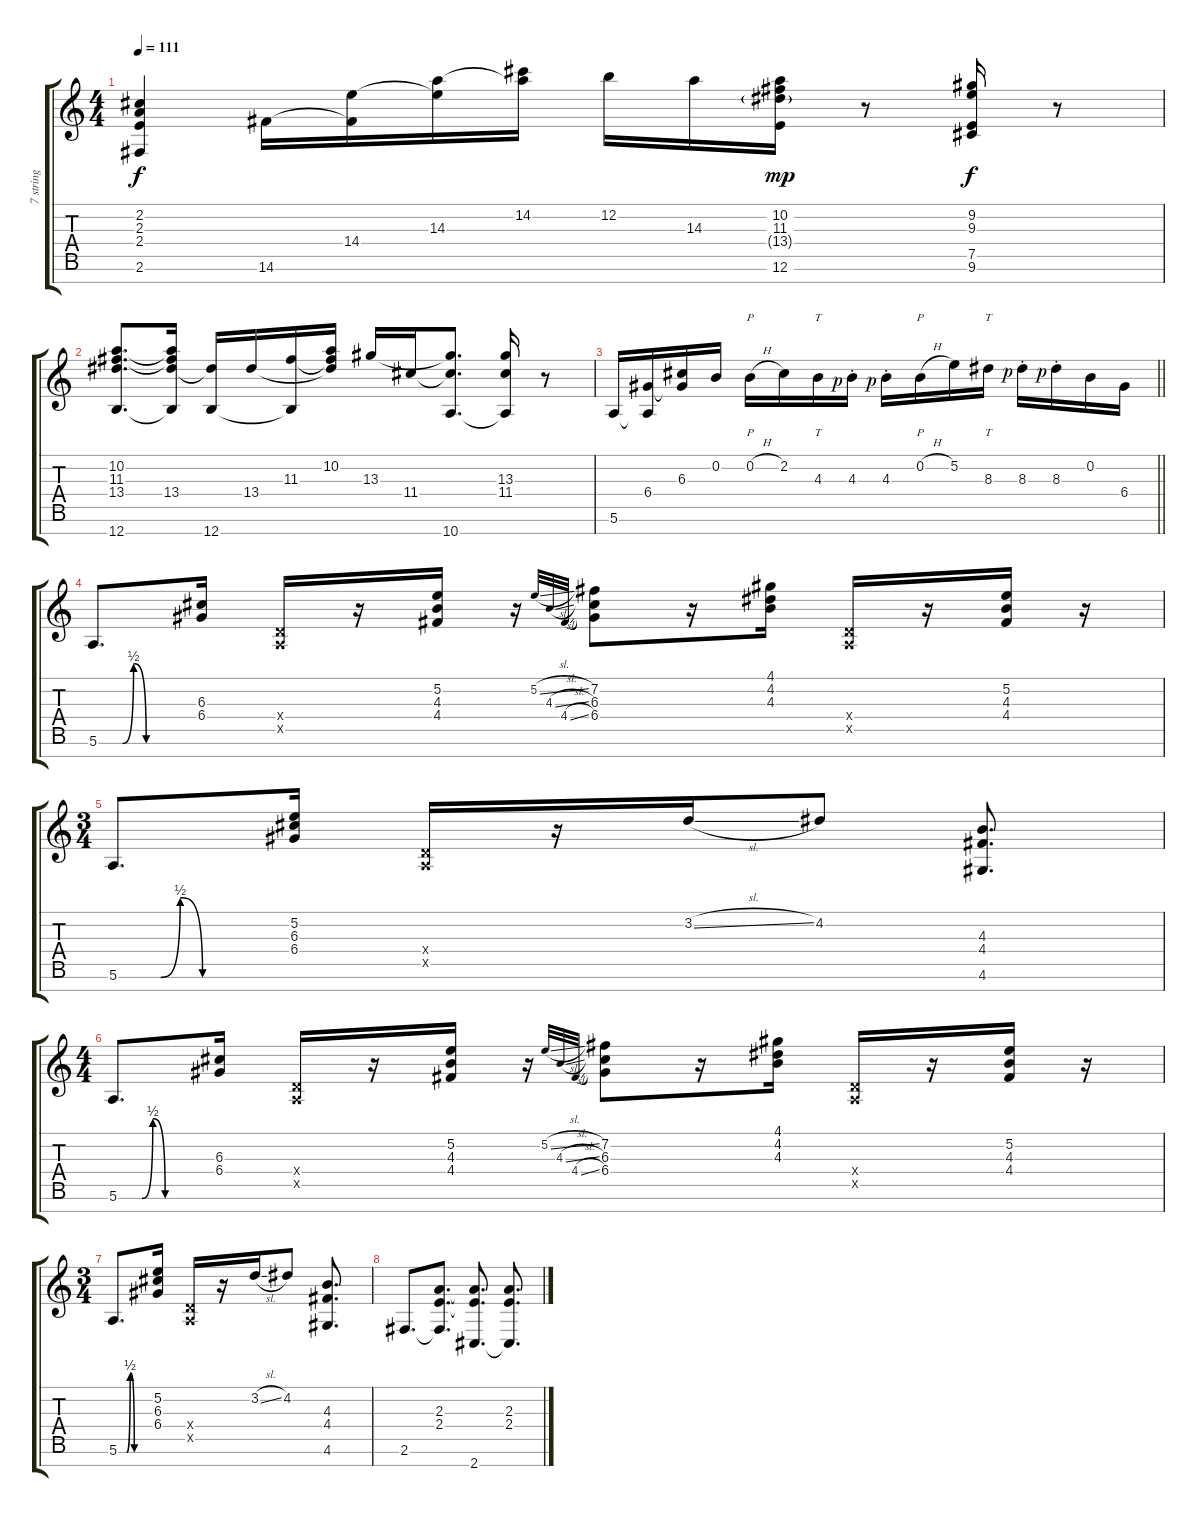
\track ("7 string" "7 string") {instrument electricguitarjazz}
\staff {score tabs}
\tuning (E4 B3 G3 D3 A2 E2 B1) {hide}
\ts (4 4)
\tempo 111
\clef g2
\ks c
(2.2 2.3 2.4 2.6).4{dy f} 14.6.16 (14.4 14.6{t}).16 (14.3 14.4{t}).16 (14.2 14.3{t}).16 12.2.16 14.3.16 (10.2 11.3 13.4{g} 12.6).16{dy mp} r.8 (9.2 9.3 7.5 9.6).16{dy f} r.8 |
(10.2 11.3 13.4 12.7).8{d} (10.2{t} 11.3{t} 13.4 12.7{t}).16 (13.4{t} 12.7).16 13.4.16 (11.3 12.7{t}).16 (10.2 11.3{t} 13.4{t}).16 13.3.16 11.4.16 (13.3{t} 11.4{t} 10.7).8{d} (13.3 11.4 10.7{t}).16 r.8 |
\barLineRight lightlight
5.6.16 (6.4 5.6{t}).16 (6.3 6.4{t}).16 0.2.16 0.2{h}.16{p} 2.2.16 4.3.16{tt} 4.3{st rf 1}.16 4.3{st rf 1}.16 0.2{h}.16{p} 5.2.16 8.3.16{tt} 8.3{st rf 1}.16 8.3{st rf 1}.16 0.2.16 6.4.16 |
\section ("" "")
5.6{be (custom 0 0 15 0 22 2 30 0 45 0 60 0)}.8{d} (6.3 6.4).16 (0.4{x} 0.5{x}).16 r.16 (5.2 4.3 4.4).16 r.16 5.2{sl}.32{gr onbeat} 4.3{sl}.32{gr onbeat} 4.4{sl}.32{gr onbeat} (7.2 6.3 6.4).8 r.16 (4.1 4.2 4.3).16 (0.4{x} 0.5{x}).16 r.16 (5.2 4.3 4.4).16 r.16 |
\ts (3 4)
5.6{be (custom 0 0 15 0 22 2 30 0 45 0 60 0)}.8{d} (5.2 6.3 6.4).16 (0.4{x} 0.5{x}).16 r.16 3.2{sl}.16 4.2.8 (4.3 4.4 4.6).8{d} |
\ts (4 4)
5.6{be (custom 0 0 15 0 22 2 30 0 45 0 60 0)}.8{d} (6.3 6.4).16 (0.4{x} 0.5{x}).16 r.16 (5.2 4.3 4.4).16 r.16 5.2{sl}.32{gr onbeat} 4.3{sl}.32{gr onbeat} 4.4{sl}.32{gr onbeat} (7.2 6.3 6.4).8 r.16 (4.1 4.2 4.3).16 (0.4{x} 0.5{x}).16 r.16 (5.2 4.3 4.4).16 r.16 |
\ts (3 4)
5.6{be (custom 0 0 15 0 22 2 30 0 45 0 60 0)}.8{d} (5.2 6.3 6.4).16 (0.4{x} 0.5{x}).16 r.16 3.2{sl}.16 4.2.8 (4.3 4.4 4.6).8{d} |
2.6.8{d} (2.3 2.4 2.6{t}).8{d} (2.3{t} 2.4{t} 2.7).8{d} (2.3 2.4 2.7{t}).8{d}
